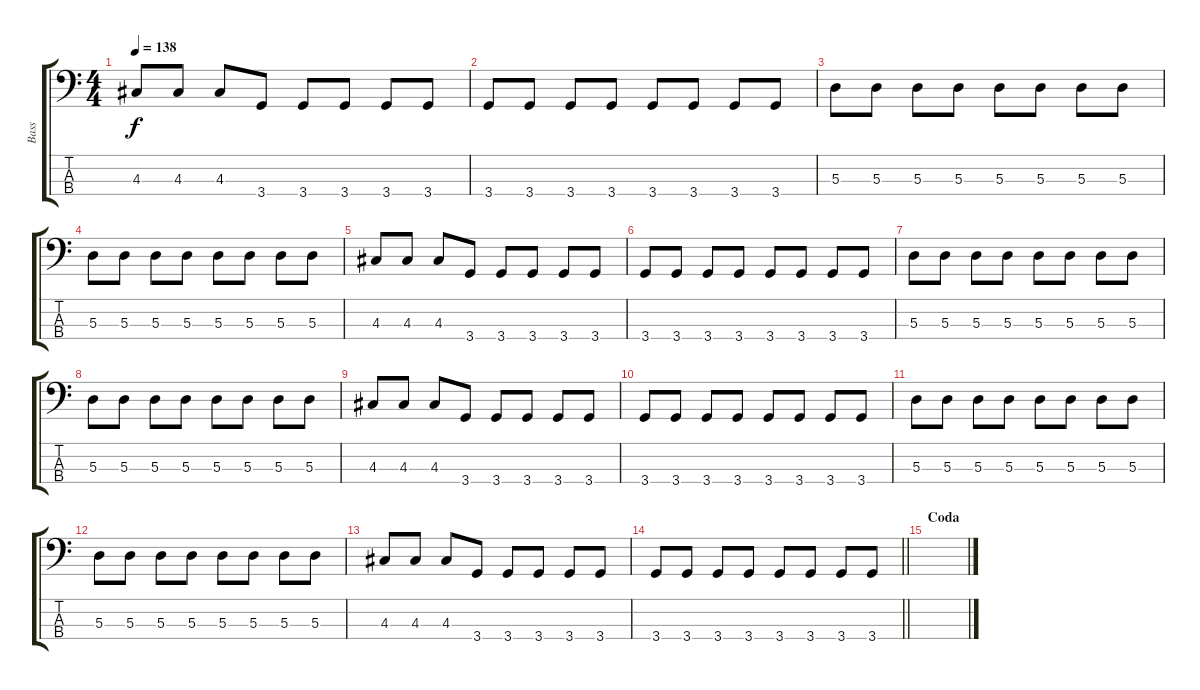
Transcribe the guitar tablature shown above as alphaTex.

\track ("Bass" "Bass") {instrument electricbassfinger}
\staff {score tabs}
\tuning (G2 D2 A1 E1) {hide}
\ts (4 4)
\tempo 138
\clef f4
\ks c
4.3.8{dy f} 4.3.8 4.3.8 3.4.8 3.4.8 3.4.8 3.4.8 3.4.8 |
3.4.8 3.4.8 3.4.8 3.4.8 3.4.8 3.4.8 3.4.8 3.4.8 |
5.3.8 5.3.8 5.3.8 5.3.8 5.3.8 5.3.8 5.3.8 5.3.8 |
5.3.8 5.3.8 5.3.8 5.3.8 5.3.8 5.3.8 5.3.8 5.3.8 |
4.3.8 4.3.8 4.3.8 3.4.8 3.4.8 3.4.8 3.4.8 3.4.8 |
3.4.8 3.4.8 3.4.8 3.4.8 3.4.8 3.4.8 3.4.8 3.4.8 |
5.3.8 5.3.8 5.3.8 5.3.8 5.3.8 5.3.8 5.3.8 5.3.8 |
5.3.8 5.3.8 5.3.8 5.3.8 5.3.8 5.3.8 5.3.8 5.3.8 |
4.3.8 4.3.8 4.3.8 3.4.8 3.4.8 3.4.8 3.4.8 3.4.8 |
3.4.8 3.4.8 3.4.8 3.4.8 3.4.8 3.4.8 3.4.8 3.4.8 |
5.3.8 5.3.8 5.3.8 5.3.8 5.3.8 5.3.8 5.3.8 5.3.8 |
5.3.8 5.3.8 5.3.8 5.3.8 5.3.8 5.3.8 5.3.8 5.3.8 |
4.3.8 4.3.8 4.3.8 3.4.8 3.4.8 3.4.8 3.4.8 3.4.8 |
\barLineRight lightlight
3.4.8 3.4.8 3.4.8 3.4.8 3.4.8 3.4.8 3.4.8 3.4.8 |
\section ("" "Coda")
